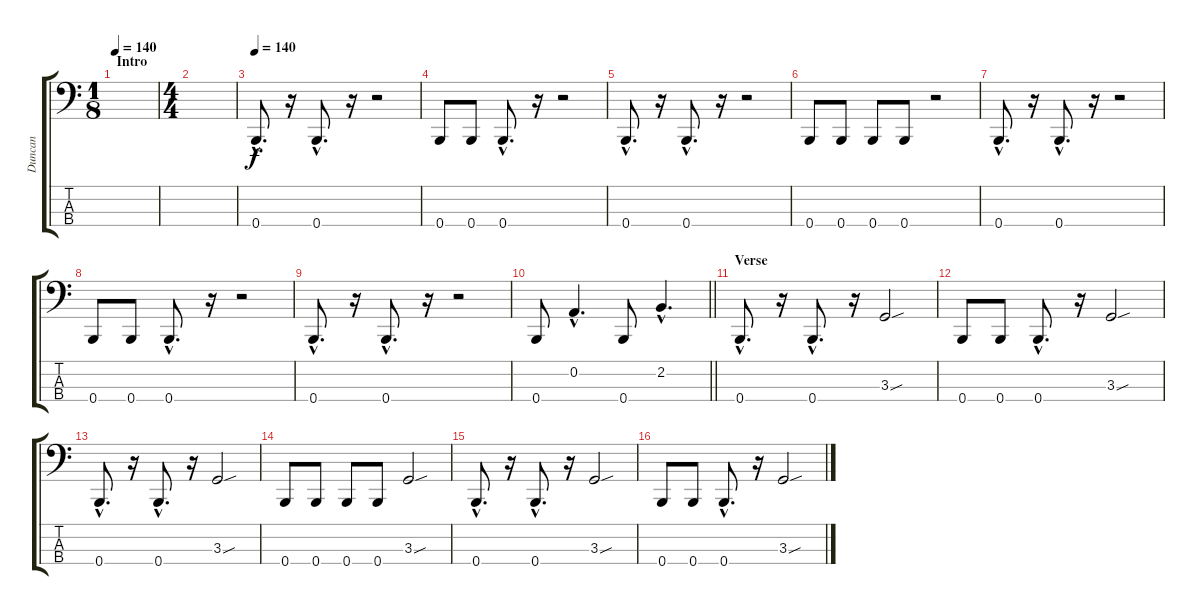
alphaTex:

\track ("Duncan" "Duncan") {instrument electricbasspick}
\staff {score tabs}
\tuning (D2 A1 E1 B0) {hide}
\ts (1 8)
\section ("" "Intro")
\tempo 140
\tempo 120
\tempo 140
\clef f4
\ks c
|
\ts (4 4)
|
\tempo 140
0.4{hac}.8{d} r.16 0.4{hac}.8{d} r.16 r.2 |
0.4.8 0.4.8 0.4{hac}.8{d} r.16 r.2 |
0.4{hac}.8{d} r.16 0.4{hac}.8{d} r.16 r.2 |
0.4.8 0.4.8 0.4.8 0.4.8 r.2 |
0.4{hac}.8{d} r.16 0.4{hac}.8{d} r.16 r.2 |
0.4.8 0.4.8 0.4{hac}.8{d} r.16 r.2 |
0.4{hac}.8{d} r.16 0.4{hac}.8{d} r.16 r.2 |
\barLineRight lightlight
0.4.8 0.2{hac}.4{d} 0.4.8 2.2{hac}.4{d} |
\section ("" "Verse")
0.4{hac}.8{d} r.16 0.4{hac}.8{d} r.16 3.3{sou}.2 |
0.4.8 0.4.8 0.4{hac}.8{d} r.16 3.3{sou}.2 |
0.4{hac}.8{d} r.16 0.4{hac}.8{d} r.16 3.3{sou}.2 |
0.4.8 0.4.8 0.4.8 0.4.8 3.3{sou}.2 |
0.4{hac}.8{d} r.16 0.4{hac}.8{d} r.16 3.3{sou}.2 |
0.4.8 0.4.8 0.4{hac}.8{d} r.16 3.3{sou}.2
